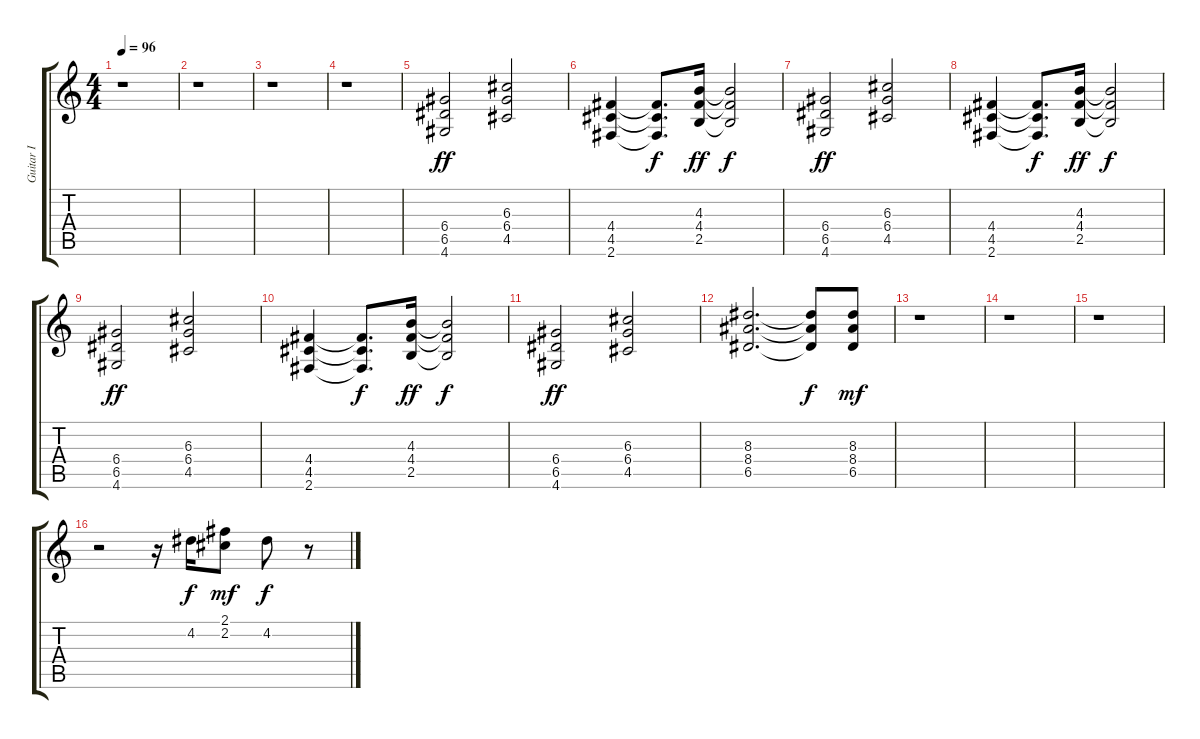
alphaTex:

\track ("Guitar I" "Guitar I") {instrument distortionguitar}
\staff {score tabs}
\tuning (E4 B3 G3 D3 A2 E2) {hide}
\ts (4 4)
\tempo 96
\clef g2
\ks c
r.1{dy f} |
r.1 |
r.1 |
r.1 |
(6.4 6.5 4.6).2{dy ff} (6.3 6.4 4.5).2 |
(4.4 4.5 2.6).4 (4.4{t} 4.5{t} 2.6{t}).8{d dy f} (4.3 4.4 2.5).16{dy ff} (4.3{t} 4.4{t} 2.5{t}).2{dy f} |
(6.4 6.5 4.6).2{dy ff} (6.3 6.4 4.5).2 |
(4.4 4.5 2.6).4 (4.4{t} 4.5{t} 2.6{t}).8{d dy f} (4.3 4.4 2.5).16{dy ff} (4.3{t} 4.4{t} 2.5{t}).2{dy f} |
(6.4 6.5 4.6).2{dy ff} (6.3 6.4 4.5).2 |
(4.4 4.5 2.6).4 (4.4{t} 4.5{t} 2.6{t}).8{d dy f} (4.3 4.4 2.5).16{dy ff} (4.3{t} 4.4{t} 2.5{t}).2{dy f} |
(6.4 6.5 4.6).2{dy ff} (6.3 6.4 4.5).2 |
(8.3 8.4 6.5).2{d} (8.3{t} 8.4{t} 6.5{t}).8{dy f} (8.3 8.4 6.5).8{dy mf} |
r.1 |
r.1 |
r.1 |
r.2 r.16 4.2.16{dy f} (2.1 2.2).8{dy mf} 4.2.8{dy f} r.8
